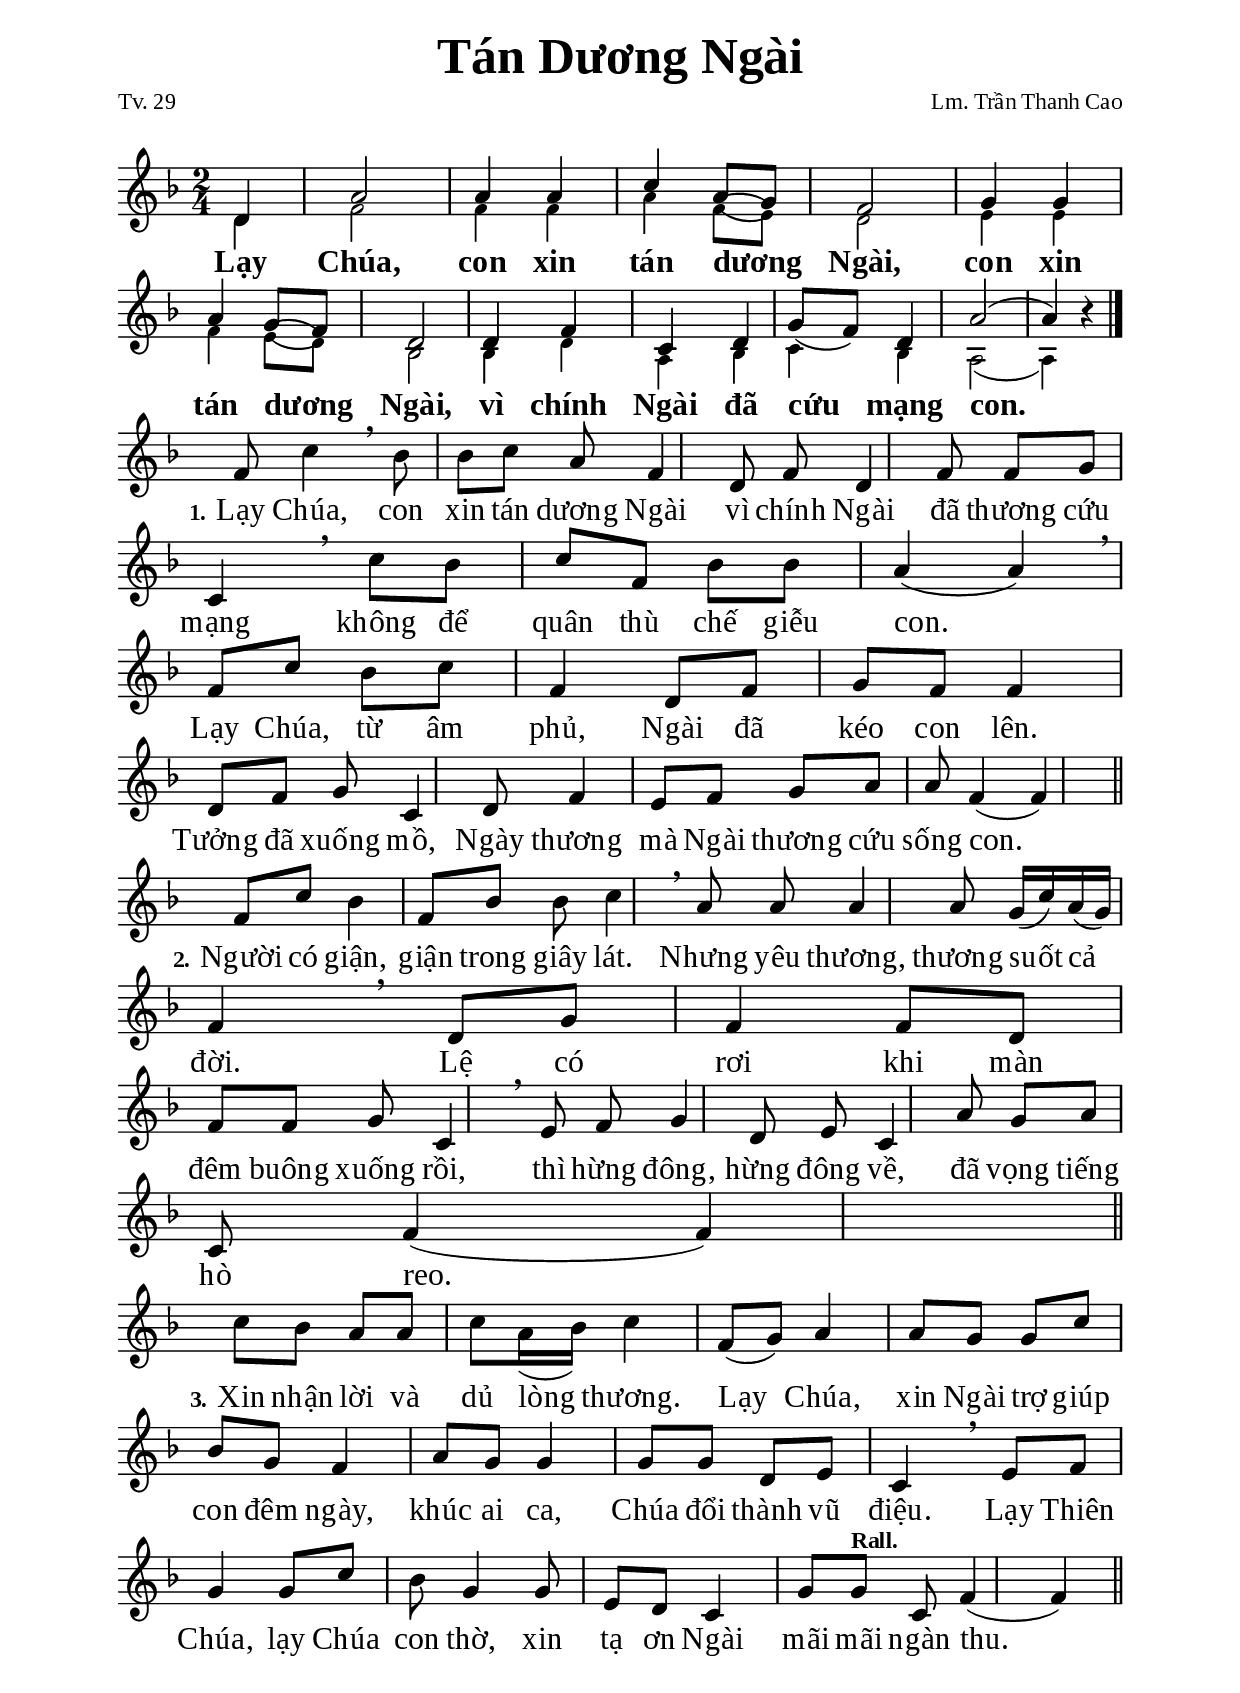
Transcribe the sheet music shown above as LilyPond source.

% Cài đặt chung
\version "2.20.0"
\include "english.ly"

\header {
  title = \markup { \fontsize #3 "Tán Dương Ngài" }
  poet = "Tv. 29"
  composer = "Lm. Trần Thanh Cao"
  arranger = " "
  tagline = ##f
}

\paper {
  #(set-paper-size "a4")
  top-margin = 10\mm
  bottom-margin = 10\mm
  left-margin = 20\mm
  right-margin = 20\mm
  indent = #0
  #(define fonts
    (make-pango-font-tree
      "Liberation Serif"
      "Liberation Serif"
      "Liberation Serif"
      (/ 20 20)))
  page-count = #1
}

% Nhạc điệp khúc
nhacDiepKhucSop= \relative c' {
  \partial 4 d4 |
  a'2 |
  a4 a |
  c a8 _(g) |
  f2 |
  g4 g |
  a g8 _(f) |
  d2 |
  d4 f |
  c d |
  g8 _(f) d4 |
  a'2 ( |
  a4) r \bar "|."
}

nhacDiepKhucBass= \relative c' {
  \partial 4 d4 |
  f2 |
  f4 f |
  a f8 ^(e) |
  d2 |
  e4 e |
  f e8 ^(d) |
  bf2 |
  bf4 d |
  a bf |
  c bf |
  a2 ( |
  a4) r
}

% Nhạc phiên khúc
nhacPhienKhucMot = \relative c' {
  f8 c'4 \breathe
  bf8 bf c a f4 d8 f d4 f8 f g c,4 \breathe
  c'8 bf c f, bf bf a4 (a) \breathe
  f8 c' bf c f,4 d8 f g f f4 d8 f g c,4
  d8 f4 e8 f g a a f4 (f) \bar "||"
}

nhacPhienKhucHai = \relative c' {
  f8 c' bf4 f8 bf bf c4 \breathe
  a8 a a4 a8 g16 _(c) a (g) f4 \breathe
  d8 g f4 f8 d f f g c,4 \breathe
  e8 f g4 d8 e c4 a'8 g a c, f4 (f) \bar "||"
}

nhacPhienKhucBa = \relative c'' {
  c8 bf a a c a16 _(bf) c4 f,8 (g) a4 a8 g g c bf g f4
  a8 g g4 g8 g d e c4 \breathe
  e8 f g4 g8 c bf g4 g8 e d c4
  g'8
  \tempo "Rall." g c, f4 (f) \bar "||"
}

% Lời điệp khúc
loiDiepKhuc = \lyricmode {
  Lạy Chúa, con xin tán dương Ngài,
  con xin tán dương Ngài,
  vì chính Ngài đã cứu mạng con.
}

% Lời phiên khúc
loiPhienKhucMot = \lyricmode {
  \set stanza = #"1."
  Lạy Chúa, con xin tán dương Ngài
  vì chính Ngài đã thương cứu mạng
  không để quân thù chế giễu con.
  Lạy Chúa, từ âm phủ, Ngài đã kéo con lên.
  Tưởng đã xuống mồ,
  Ngày thương mà Ngài thương cứu sống con.
}

loiPhienKhucHai = \lyricmode {
  \set stanza = #"2."
  Người có giận, giận trong giây lát.
  Nhưng yêu thương, thương suốt cả đời.
  Lệ có rơi khi màn đêm buông xuống rồi,
  thì hừng đông, hừng đông về, đã vọng tiếng hò reo.
}

loiPhienKhucBa = \lyricmode {
  \set stanza = #"3."
  Xin nhận lời và dủ lòng thương.
  Lạy Chúa, xin Ngài trợ giúp con đêm ngày,
  khúc ai ca, Chúa đổi thành vũ điệu.
  Lạy Thiên Chúa, lạy Chúa con thờ,
  xin tạ ơn Ngài mãi mãi ngàn thu.
}


% Dàn trang
\score {
  \new ChoirStaff <<
    \new Staff = diepKhuc \with {
        \consists "Merge_rests_engraver"
        \magnifyStaff #(magstep +1)
      }
      <<
      \new Voice = beSop {
        \voiceOne \key f \major \time 2/4 \nhacDiepKhucSop
      }
      \new Voice = beBas {
        \override NoteHead.font-size = #-2
        \voiceTwo \key f \major \time 2/4 \nhacDiepKhucBass
      }
    >>
    \new Lyrics \lyricsto beSop \loiDiepKhuc
  >>
  \layout {
    \override Lyrics.LyricText.font-series = #'bold
    \override Lyrics.LyricText.font-size = #+3
    \override Lyrics.LyricSpace.minimum-distance = #2.5
    \override Score.BarNumber.break-visibility = ##(#f #f #f)
    \override Score.SpacingSpanner.uniform-stretching = ##t
  }
}

\score {
  \new ChoirStaff <<
    \new Staff = phienKhuc \with {
        \magnifyStaff #(magstep +1)
      }
      <<
      \new Voice = beSop {
        \key f \major \time 2/4 \nhacPhienKhucMot
      }
    >>
    \new Lyrics \lyricsto beSop \loiPhienKhucMot
  >>
  \layout {
    \override Staff.TimeSignature.transparent = ##t
    \override Lyrics.LyricText.font-size = #+3
    \override Lyrics.LyricSpace.minimum-distance = #0.5
    \override Score.BarNumber.break-visibility = ##(#f #f #f)
    \override Score.SpacingSpanner.uniform-stretching = ##t
    \set Score.barAlways = ##t
    \set Score.defaultBarType = ""
  } 
}

\score {
  \new ChoirStaff <<
    \new Staff = phienKhuc \with {
        \magnifyStaff #(magstep +1)
      }
      <<
      \new Voice = beSop {
        \key f \major \time 2/4 \nhacPhienKhucHai
      }
    >>
    \new Lyrics \lyricsto beSop \loiPhienKhucHai
  >>
  \layout {
    \override Staff.TimeSignature.transparent = ##t
    \override Lyrics.LyricText.font-size = #+3
    \override Lyrics.LyricSpace.minimum-distance = #0.5
    \override Score.BarNumber.break-visibility = ##(#f #f #f)
    \override Score.SpacingSpanner.uniform-stretching = ##t
    \set Score.barAlways = ##t
    \set Score.defaultBarType = ""
  } 
}

\score {
  \new ChoirStaff <<
    \new Staff = phienKhuc \with {
        \magnifyStaff #(magstep +1)
      }
      <<
      \new Voice = beSop {
        \key f \major \time 2/4 \nhacPhienKhucBa
      }
    >>
    \new Lyrics \lyricsto beSop \loiPhienKhucBa
  >>
  \layout {
    \override Staff.TimeSignature.transparent = ##t
    \override Lyrics.LyricText.font-size = #+3
    \override Lyrics.LyricSpace.minimum-distance = #0.5
    \override Score.BarNumber.break-visibility = ##(#f #f #f)
    \override Score.SpacingSpanner.uniform-stretching = ##t
    \set Score.barAlways = ##t
    \set Score.defaultBarType = ""
  } 
}
